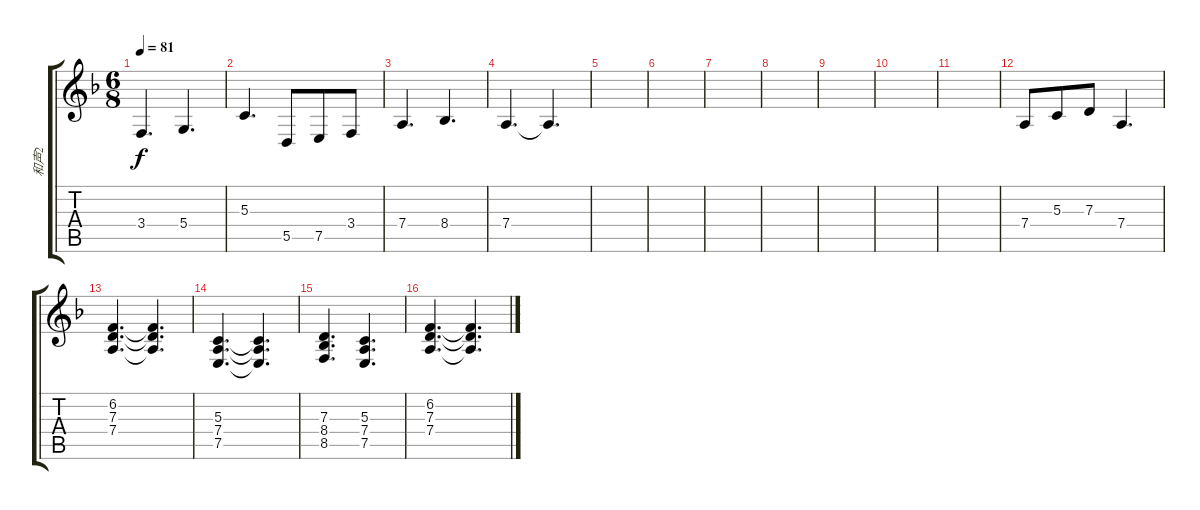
\track ("和声2" "和声2") {instrument stringensemble2}
\staff {score tabs}
\tuning (E4 B3 G3 D3 A2 E2) {hide}
\ts (6 8)
\tempo 81
\clef g2
\ks f
3.4.4{d dy f} 5.4.4{d} |
5.3.4{d} 5.5.8 7.5.8 3.4.8 |
7.4.4{d} 8.4.4{d} |
7.4.4{d} 7.4{t}.4{d} |
|
|
|
|
|
|
|
7.4.8{instrument violin} 5.3.8 7.3.8 7.4.4{d} |
(6.2 7.3 7.4).4{d} (6.2{t} 7.3{t} 7.4{t}).4{d} |
(5.3 7.4 7.5).4{d} (5.3{t} 7.4{t} 7.5{t}).4{d} |
(7.3 8.4 8.5).4{d} (5.3 7.4 7.5).4{d} |
(6.2 7.3 7.4).4{d} (6.2{t} 7.3{t} 7.4{t}).4{d}
